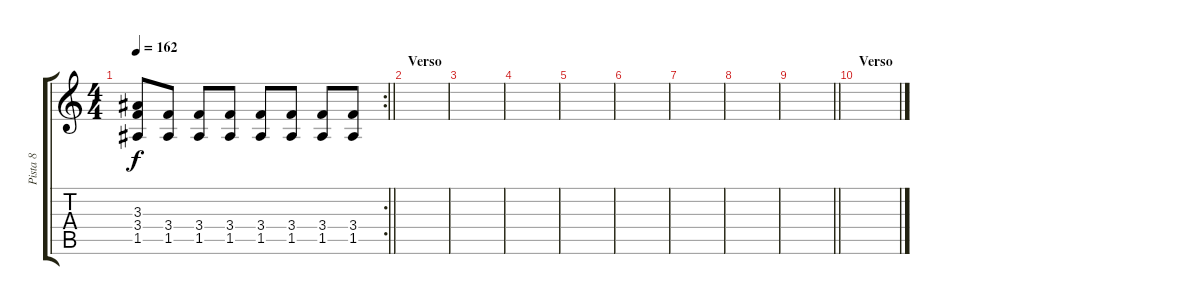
\track ("Pista 8" "Pista 8") {instrument distortionguitar}
\staff {score tabs}
\tuning (E4 B3 G3 D3 A2 D2) {hide}
\rc 2
\ts (4 4)
\tempo 162
\clef g2
\barLineRight lightlight
\ks c
(3.3{t} 3.4{t} 1.5{t}).8{dy f} (3.4 1.5).8 (3.4 1.5).8 (3.4 1.5).8 (3.4 1.5).8 (3.4 1.5).8 (3.4 1.5).8 (3.4 1.5).8 |
\section ("" "Verso")
|
|
|
|
|
|
|
\barLineRight lightlight
|
\section ("" "Verso")
